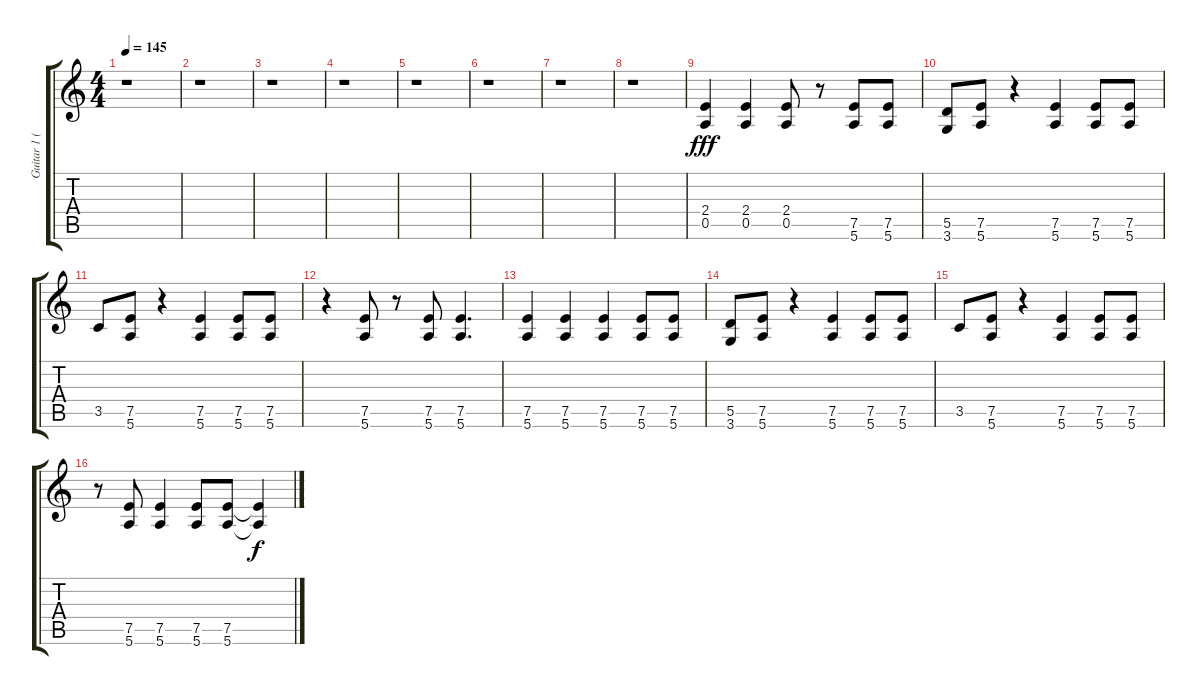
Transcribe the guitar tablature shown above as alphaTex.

\track ("Guitar 1 (Rhythm)" "Guitar 1 (") {instrument distortionguitar}
\staff {score tabs}
\tuning (E4 B3 G3 D3 A2 E2) {hide}
\ts (4 4)
\tempo 145
\clef g2
\ks c
r.1{dy fff instrument distortionguitar} |
r.1 |
r.1 |
r.1 |
r.1 |
r.1 |
r.1 |
r.1 |
(2.4 0.5).4 (2.4 0.5).4 (2.4 0.5).8 r.8 (7.5 5.6).8 (7.5 5.6).8 |
(5.5 3.6).8 (7.5 5.6).8 r.4 (7.5 5.6).4 (7.5 5.6).8 (7.5 5.6).8 |
3.5.8 (7.5 5.6).8 r.4 (7.5 5.6).4 (7.5 5.6).8 (7.5 5.6).8 |
r.4 (7.5 5.6).8 r.8 (7.5 5.6).8 (7.5 5.6).4{d} |
(7.5 5.6).4 (7.5 5.6).4 (7.5 5.6).4 (7.5 5.6).8 (7.5 5.6).8 |
(5.5 3.6).8 (7.5 5.6).8 r.4 (7.5 5.6).4 (7.5 5.6).8 (7.5 5.6).8 |
3.5.8 (7.5 5.6).8 r.4 (7.5 5.6).4 (7.5 5.6).8 (7.5 5.6).8 |
r.8 (7.5 5.6).8 (7.5 5.6).4 (7.5 5.6).8 (7.5 5.6).8 (7.5{t} 5.6{t}).4{dy f}
